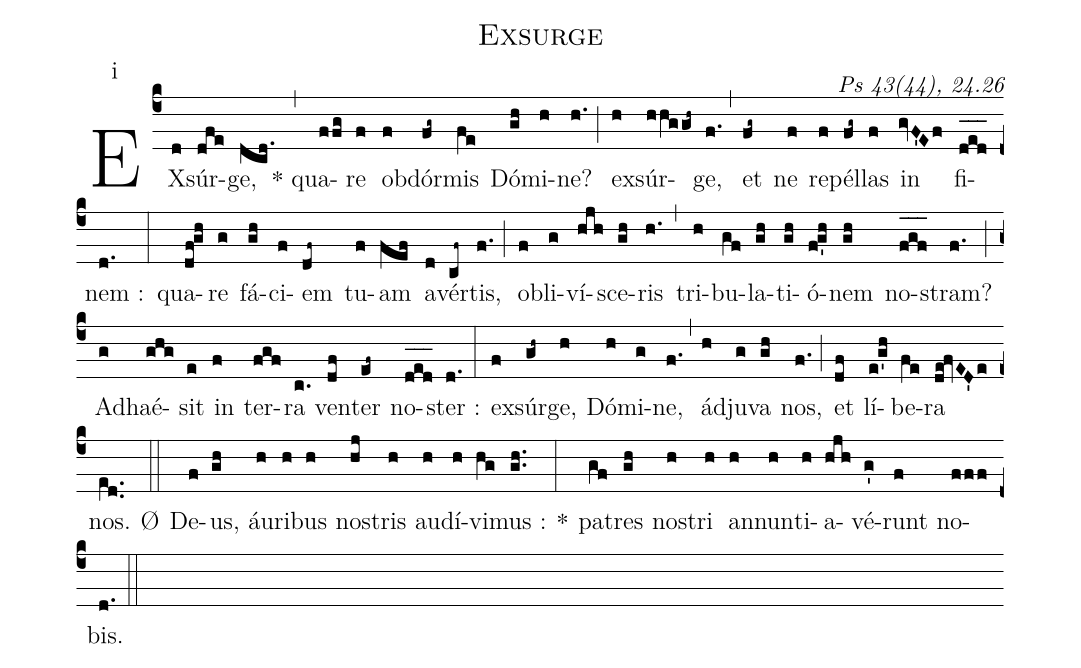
name:Exsurge;
commentary: Ps 43(44), 24.26;
mode:i;
%%
(c4) EX(d)súr(dfe)ge,(dcd.) (,) * qua(ffg)re(f) ob(f)dór(fg~)mis(fe) Dó(gh)mi(h)ne?(h.) (;) ex(h)súr(hhggh~)ge,(f.) (,) et(fg~) ne(f) re(f)pél(fg~)las(f) in(gvF'Ef) fi(d_[oh:h]e_[oh:h]d_[oh:h])nem :(d.) (:) qua(df!gh)re(g) fá(gh)ci(f)em(df~) tu(f)am(fef) a(d)vér(cf~)tis,(f.) (;) ob(f)li(g)ví(hjh)sce(gh)ris(h.) (,) tri(h)bu(gf)la(gh)ti(gh)ó(fg'h)nem(gh) no(f_[oh:h]g_[oh:h]f_[oh:h])stram?(f.) (;) Ad(g)haé(ghg)sit(e) in(f) ter(fgf)ra(c.) ven(df)ter(ef~) no(d_[oh:h]e_[oh:h]d_[oh:h])ster :(d.) (:) ex(f)súr(gh~)ge,(h) Dó(h)mi(g)ne,(f.) (,) ád(h)ju(g)va(gh) nos,(f.) (;) et(df) lí(e!g'h)be(fe)ra(de!fvED'e) nos.(e[ll:1]d..) Ø(::) De(f)us,(gh) áu(h)ri(h)bus(h) no(hj)stris(h) au(h)dí(h)vi(hg)mus :(gh..) *(:) pa(gf)tres(gh) no(h)stri(h) an(h)nun(h)ti(h)a(hjh)vé(g')runt(f) no(fff)bis.(d.) (::)
